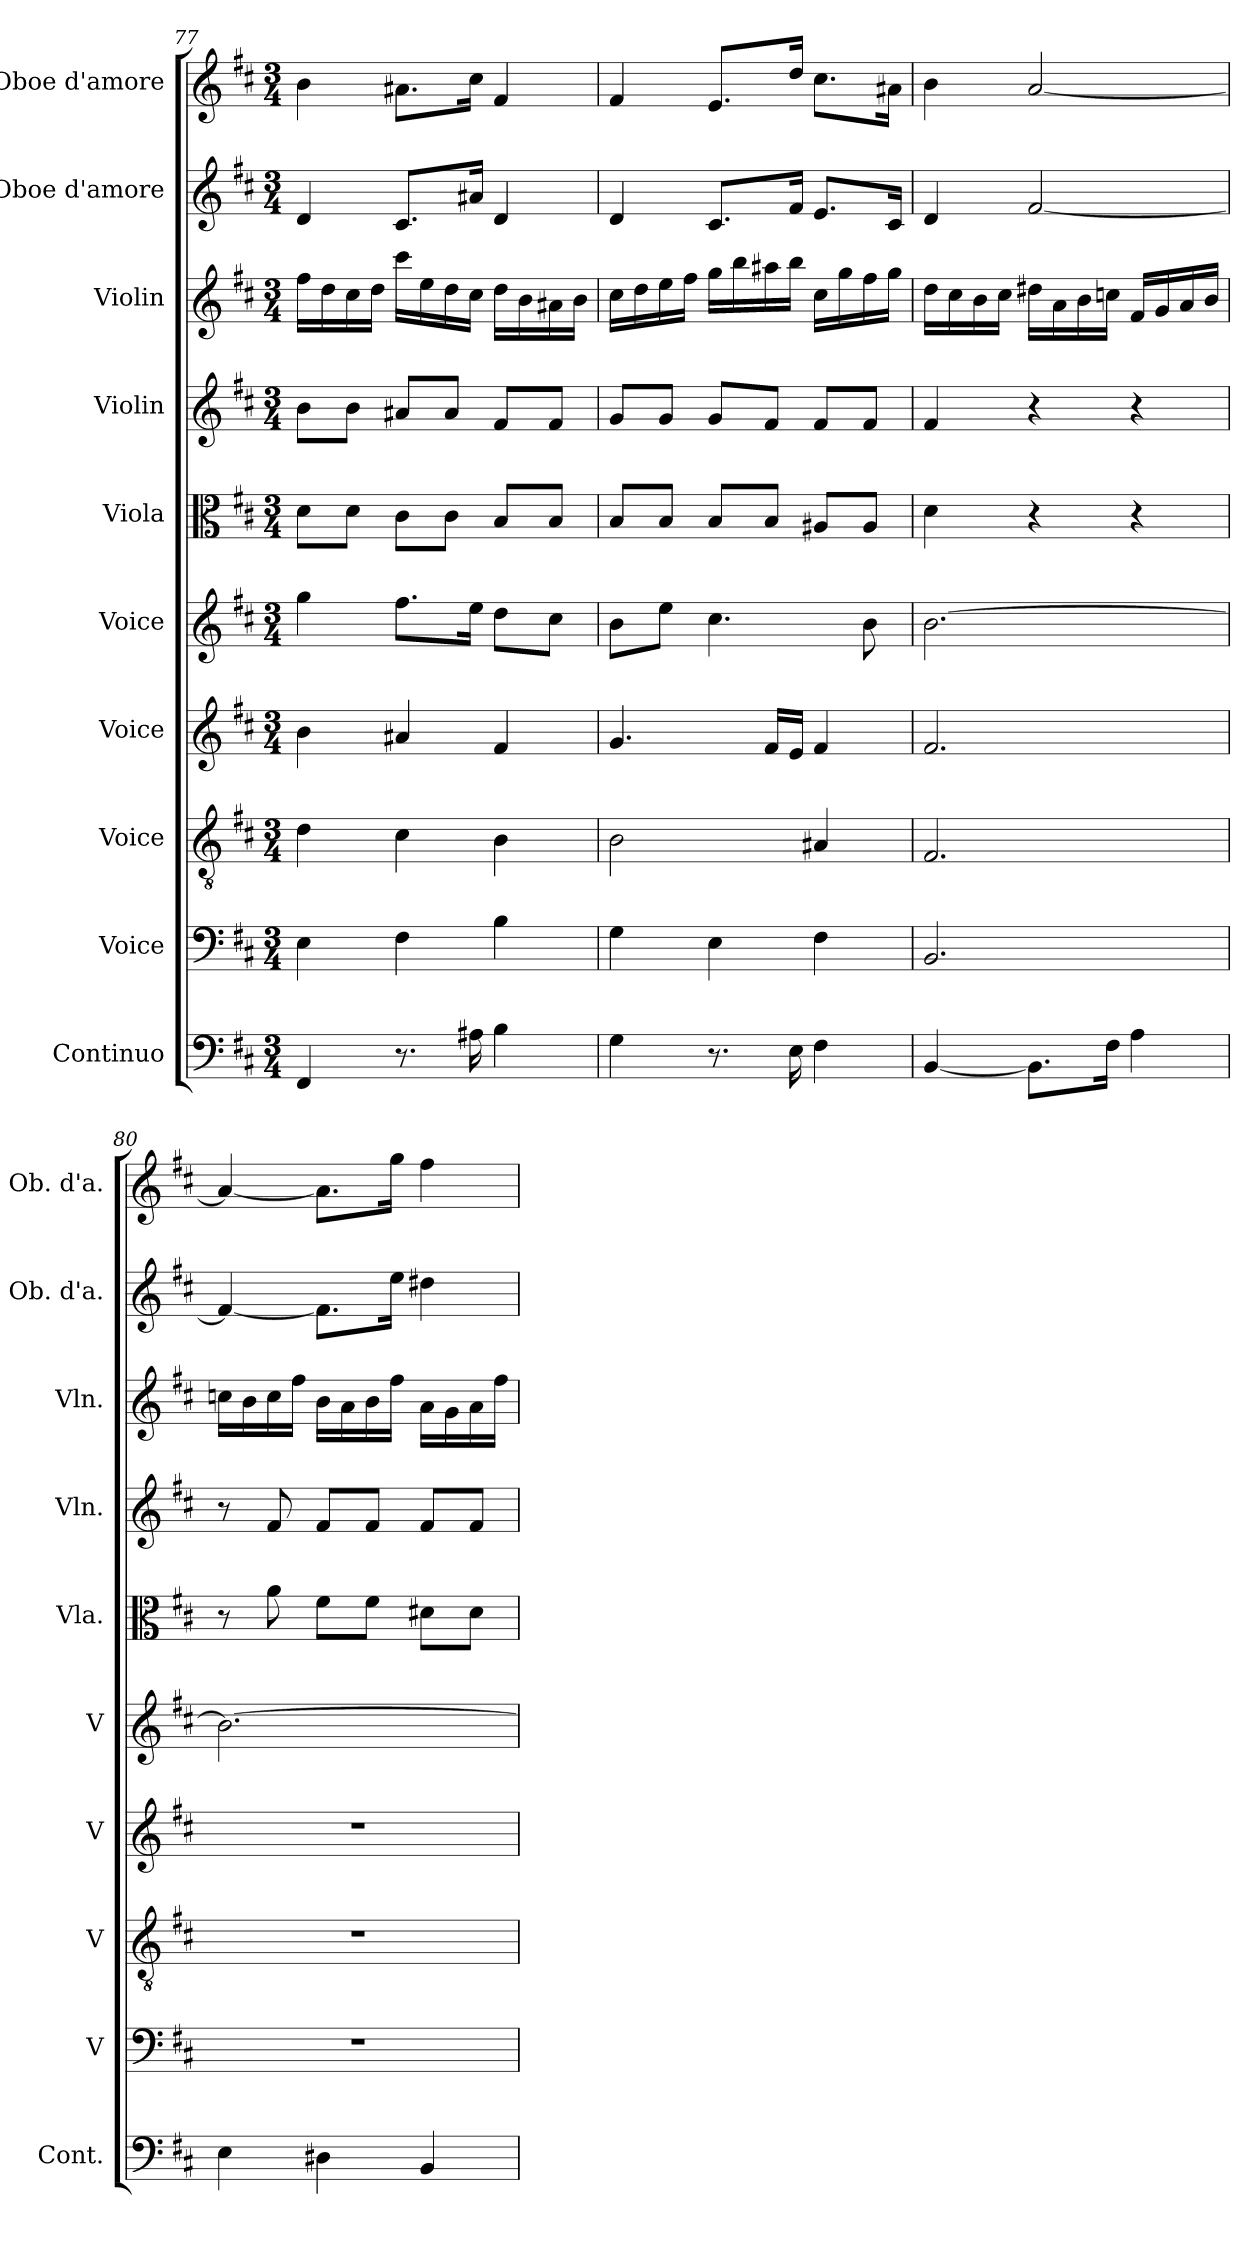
**kern	**kern	**kern	**kern	**kern	**kern	**kern	**kern	**kern	**kern
*part10	*part9	*part8	*part7	*part6	*part5	*part4	*part3	*part2	*part1
*staff10	*staff9	*staff8	*staff7	*staff6	*staff5	*staff4	*staff3	*staff2	*staff1
*I"Continuo	*I"Voice	*I"Voice	*I"Voice	*I"Voice	*I"Viola	*I"Violin	*I"Violin	*I"Oboe d'amore	*I"Oboe d'amore
*I'Cont.	*I'V	*I'V	*I'V	*I'V	*I'Vla.	*I'Vln.	*I'Vln.	*I'Ob. d'a.	*I'Ob. d'a.
*clefF4	*clefF4	*clefGv2	*clefG2	*clefG2	*clefC3	*clefG2	*clefG2	*clefG2	*clefG2
*k[f#c#]	*k[f#c#]	*k[f#c#]	*k[f#c#]	*k[f#c#]	*k[f#c#]	*k[f#c#]	*k[f#c#]	*k[f#c#]	*k[f#c#]
*M3/4	*M3/4	*M3/4	*M3/4	*M3/4	*M3/4	*M3/4	*M3/4	*M3/4	*M3/4
=77	=77	=77	=77	=77	=77	=77	=77	=77	=77
4FF#	4E	4d	4b	4gg	8dL	8bL	16ff#LL	4d	4b
.	.	.	.	.	.	.	16dd	.	.
.	.	.	.	.	8dJ	8bJ	16cc#	.	.
.	.	.	.	.	.	.	16ddJJ	.	.
8.r	4F#	4c#	4a#X	8.ff#L	8c#L	8a#XL	16ccc#LL	8.c#L	8.a#XL
.	.	.	.	.	.	.	16ee	.	.
.	.	.	.	.	8c#J	8a#J	16dd	.	.
16A#X	.	.	.	16eeJk	.	.	16cc#JJ	16a#XJk	16cc#Jk
4B	4B	4B	4f#	8ddL	8BL	8f#L	16ddLL	4d	4f#
.	.	.	.	.	.	.	16b	.	.
.	.	.	.	8cc#J	8BJ	8f#J	16a#X	.	.
.	.	.	.	.	.	.	16bJJ	.	.
=78	=78	=78	=78	=78	=78	=78	=78	=78	=78
4G	4G	2B	4.g	8bL	8BL	8gL	16cc#LL	4d	4f#
.	.	.	.	.	.	.	16dd	.	.
.	.	.	.	8eeJ	8BJ	8gJ	16ee	.	.
.	.	.	.	.	.	.	16ff#JJ	.	.
8.r	4E	.	.	4.cc#	8BL	8gL	16ggLL	8.c#L	8.eL
.	.	.	.	.	.	.	16bb	.	.
.	.	.	16f#LL	.	8BJ	8f#J	16aa#X	.	.
16E	.	.	16eJJ	.	.	.	16bbJJ	16f#Jk	16ddJk
4F#	4F#	4A#X	4f#	.	8A#XL	8f#L	16cc#LL	8.eL	8.cc#L
.	.	.	.	.	.	.	16gg	.	.
.	.	.	.	8b	8A#J	8f#J	16ff#	.	.
.	.	.	.	.	.	.	16ggJJ	16c#Jk	16a#XJk
=79	=79	=79	=79	=79	=79	=79	=79	=79	=79
[4BB	2.BB	2.F#	2.f#	[2.b	4d	4f#	16ddLL	4d	4b
.	.	.	.	.	.	.	16cc#	.	.
.	.	.	.	.	.	.	16b	.	.
.	.	.	.	.	.	.	16cc#JJ	.	.
8.BBL]	.	.	.	.	4r	4r	16dd#XLL	[2f#	[2a
.	.	.	.	.	.	.	16a	.	.
.	.	.	.	.	.	.	16b	.	.
16F#Jk	.	.	.	.	.	.	16ccnJJ	.	.
4A	.	.	.	.	4r	4r	16f#LL	.	.
.	.	.	.	.	.	.	16g	.	.
.	.	.	.	.	.	.	16a	.	.
.	.	.	.	.	.	.	16bJJ	.	.
=80	=80	=80	=80	=80	=80	=80	=80	=80	=80
4E	2.r	2.r	2.r	2.b_	8r	8r	16ccnLL	4f#_	4a_
.	.	.	.	.	.	.	16b	.	.
.	.	.	.	.	8a	8f#	16cc	.	.
.	.	.	.	.	.	.	16ff#JJ	.	.
4D#X	.	.	.	.	8f#L	8f#L	16bLL	8.f#L]	8.aL]
.	.	.	.	.	.	.	16a	.	.
.	.	.	.	.	8f#J	8f#J	16b	.	.
.	.	.	.	.	.	.	16ff#JJ	16eeJk	16ggJk
4BB	.	.	.	.	8d#XL	8f#L	16aLL	4dd#X	4ff#
.	.	.	.	.	.	.	16g	.	.
.	.	.	.	.	8d#J	8f#J	16a	.	.
.	.	.	.	.	.	.	16ff#JJ	.	.
=	=	=	=	=	=	=	=	=	=
*-	*-	*-	*-	*-	*-	*-	*-	*-	*-
